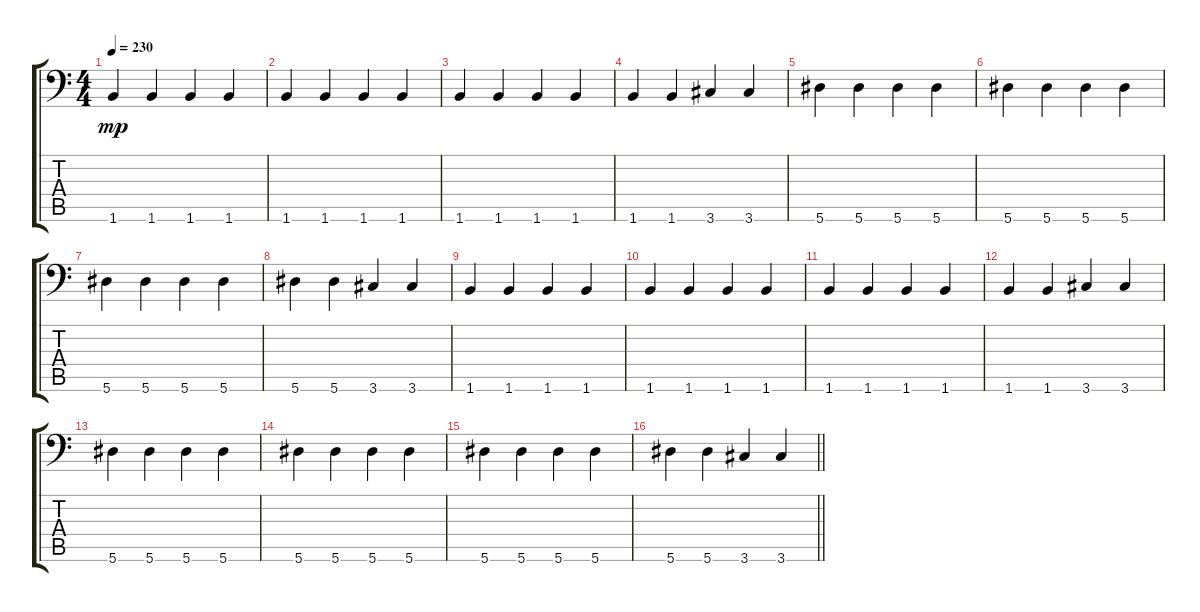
\track "" {instrument distortionguitar}
\staff {score tabs}
\tuning (Bb3 F3 Db3 Ab2 Eb2 Bb1) {hide}
\ts (4 4)
\tempo 230
\clef f4
\ks c
1.6.4{dy mp} 1.6.4 1.6.4 1.6.4 |
1.6.4 1.6.4 1.6.4 1.6.4 |
1.6.4 1.6.4 1.6.4 1.6.4 |
1.6.4 1.6.4 3.6.4 3.6.4 |
5.6.4 5.6.4 5.6.4 5.6.4 |
5.6.4 5.6.4 5.6.4 5.6.4 |
5.6.4 5.6.4 5.6.4 5.6.4 |
5.6.4 5.6.4 3.6.4 3.6.4 |
1.6.4 1.6.4 1.6.4 1.6.4 |
1.6.4 1.6.4 1.6.4 1.6.4 |
1.6.4 1.6.4 1.6.4 1.6.4 |
1.6.4 1.6.4 3.6.4 3.6.4 |
5.6.4 5.6.4 5.6.4 5.6.4 |
5.6.4 5.6.4 5.6.4 5.6.4 |
5.6.4 5.6.4 5.6.4 5.6.4 |
\barLineRight lightlight
5.6.4 5.6.4 3.6.4 3.6.4
